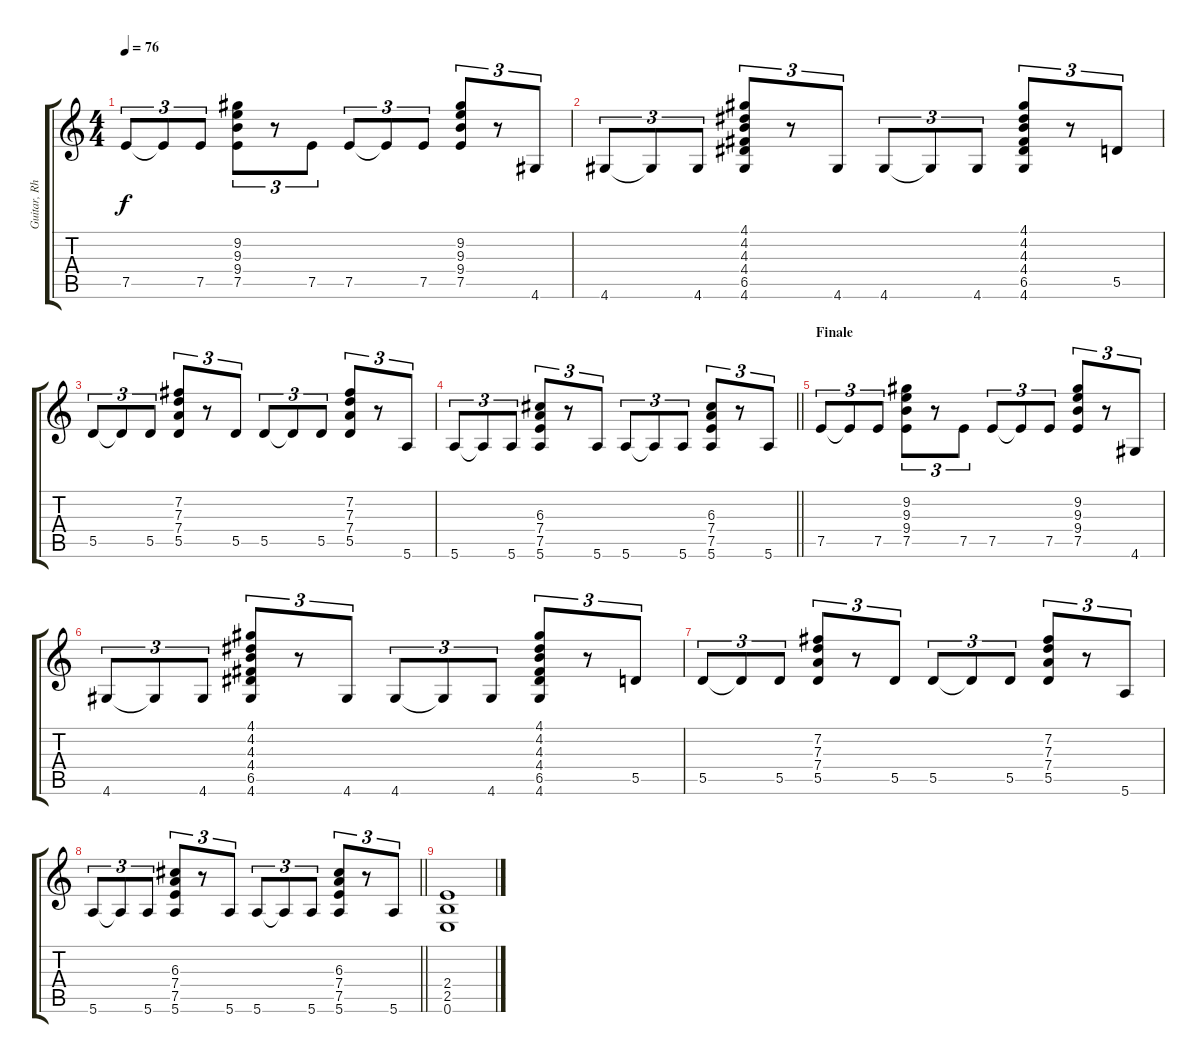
\track ("Guitar, Rhythm" "Guitar, Rh") {instrument acousticguitarsteel}
\staff {score tabs}
\tuning (E4 B3 G3 D3 A2 E2) {hide}
\ts (4 4)
\tempo 76
\clef g2
\ks c
7.5.8{tu (3 2) dy f} 7.5{t}.8{tu (3 2)} 7.5.8{tu (3 2)} (9.2 9.3 9.4 7.5).8{tu (3 2)} r.8{tu (3 2)} 7.5.8{tu (3 2)} 7.5.8{tu (3 2)} 7.5{t}.8{tu (3 2)} 7.5.8{tu (3 2)} (9.2 9.3 9.4 7.5).8{tu (3 2)} r.8{tu (3 2)} 4.6.8{tu (3 2)} |
4.6.8{tu (3 2)} 4.6{t}.8{tu (3 2)} 4.6.8{tu (3 2)} (4.1 4.2 4.3 4.4 6.5 4.6).8{tu (3 2)} r.8{tu (3 2)} 4.6.8{tu (3 2)} 4.6.8{tu (3 2)} 4.6{t}.8{tu (3 2)} 4.6.8{tu (3 2)} (4.1 4.2 4.3 4.4 6.5 4.6).8{tu (3 2)} r.8{tu (3 2)} 5.5.8{tu (3 2)} |
5.5.8{tu (3 2)} 5.5{t}.8{tu (3 2)} 5.5.8{tu (3 2)} (7.2 7.3 7.4 5.5).8{tu (3 2)} r.8{tu (3 2)} 5.5.8{tu (3 2)} 5.5.8{tu (3 2)} 5.5{t}.8{tu (3 2)} 5.5.8{tu (3 2)} (7.2 7.3 7.4 5.5).8{tu (3 2)} r.8{tu (3 2)} 5.6.8{tu (3 2)} |
\barLineRight lightlight
5.6.8{tu (3 2)} 5.6{t}.8{tu (3 2)} 5.6.8{tu (3 2)} (6.3 7.4 7.5 5.6).8{tu (3 2)} r.8{tu (3 2)} 5.6.8{tu (3 2)} 5.6.8{tu (3 2)} 5.6{t}.8{tu (3 2)} 5.6.8{tu (3 2)} (6.3 7.4 7.5 5.6).8{tu (3 2)} r.8{tu (3 2)} 5.6.8{tu (3 2)} |
\section ("" "Finale")
7.5.8{tu (3 2)} 7.5{t}.8{tu (3 2)} 7.5.8{tu (3 2)} (9.2 9.3 9.4 7.5).8{tu (3 2)} r.8{tu (3 2)} 7.5.8{tu (3 2)} 7.5.8{tu (3 2)} 7.5{t}.8{tu (3 2)} 7.5.8{tu (3 2)} (9.2 9.3 9.4 7.5).8{tu (3 2)} r.8{tu (3 2)} 4.6.8{tu (3 2)} |
4.6.8{tu (3 2)} 4.6{t}.8{tu (3 2)} 4.6.8{tu (3 2)} (4.1 4.2 4.3 4.4 6.5 4.6).8{tu (3 2)} r.8{tu (3 2)} 4.6.8{tu (3 2)} 4.6.8{tu (3 2)} 4.6{t}.8{tu (3 2)} 4.6.8{tu (3 2)} (4.1 4.2 4.3 4.4 6.5 4.6).8{tu (3 2)} r.8{tu (3 2)} 5.5.8{tu (3 2)} |
5.5.8{tu (3 2)} 5.5{t}.8{tu (3 2)} 5.5.8{tu (3 2)} (7.2 7.3 7.4 5.5).8{tu (3 2)} r.8{tu (3 2)} 5.5.8{tu (3 2)} 5.5.8{tu (3 2)} 5.5{t}.8{tu (3 2)} 5.5.8{tu (3 2)} (7.2 7.3 7.4 5.5).8{tu (3 2)} r.8{tu (3 2)} 5.6.8{tu (3 2)} |
\barLineRight lightlight
5.6.8{tu (3 2)} 5.6{t}.8{tu (3 2)} 5.6.8{tu (3 2)} (6.3 7.4 7.5 5.6).8{tu (3 2)} r.8{tu (3 2)} 5.6.8{tu (3 2)} 5.6.8{tu (3 2)} 5.6{t}.8{tu (3 2)} 5.6.8{tu (3 2)} (6.3 7.4 7.5 5.6).8{tu (3 2)} r.8{tu (3 2)} 5.6.8{tu (3 2)} |
(2.4 2.5 0.6).1
